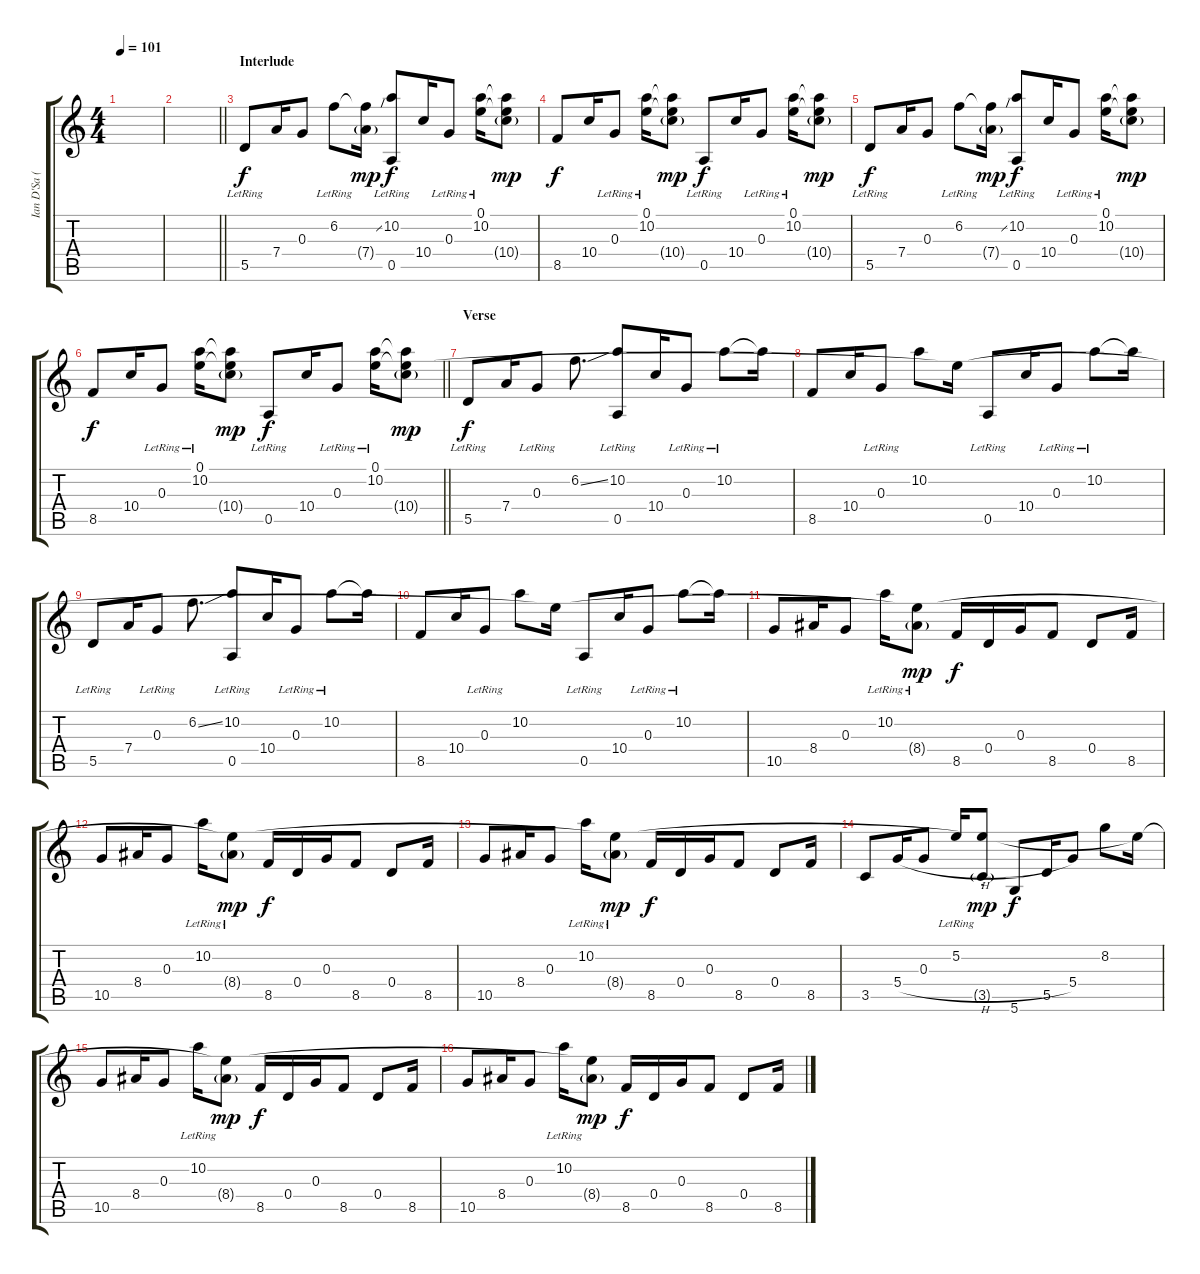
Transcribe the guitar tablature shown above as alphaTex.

\track ("Ian D'Sa (2)" "Ian D'Sa (") {instrument acousticguitarsteel}
\staff {score tabs}
\tuning (E4 B3 G3 D3 A2 D2) {hide}
\ts (4 4)
\tempo 101
\clef g2
\ks c
|
\barLineRight lightlight
|
\section ("" "Interlude")
5.5{lr}.8 7.4.16 0.3.8 6.2{lr}.8 (6.2{ss t} 7.4{g}).16{dy mp} (10.2 0.5{lr}).8{dy f} 10.4.16 0.3{lr}.8 (0.1{lr} 10.2{lr}).16 (0.1{t} 10.2{t} 10.4{g}).8{dy mp} |
8.5.8{dy f} 10.4.16 0.3{lr}.8 (0.1{lr} 10.2{lr}).16 (0.1{t} 10.2{t} 10.4{g}).8{dy mp} 0.5{lr}.8{dy f} 10.4.16 0.3{lr}.8 (0.1{lr} 10.2{lr}).16 (0.1{t} 10.2{t} 10.4{g}).8{dy mp} |
5.5{lr}.8{dy f} 7.4.16 0.3.8 6.2{lr}.8 (6.2{ss t} 7.4{g}).16{dy mp} (10.2 0.5{lr}).8{dy f} 10.4.16 0.3{lr}.8 (0.1{lr} 10.2{lr}).16 (0.1{t} 10.2{t} 10.4{g}).8{dy mp} |
\barLineRight lightlight
8.5.8{dy f} 10.4.16 0.3{lr}.8 (0.1{lr} 10.2{lr}).16 (0.1{t} 10.2{t} 10.4{g}).8{dy mp} 0.5{lr}.8{dy f} 10.4.16 0.3{lr}.8 (0.1{lr} 10.2{lr}).16 (0.1{t} 10.2{t} 10.4{g}).8{dy mp} |
\section ("" "Verse")
5.5{lr}.8{dy f} 7.4.16 0.3{lr}.8 6.2{ss}.8{d} (10.2 0.5{lr}).8 10.4.16 0.3{lr}.8 10.2{lr}.8 10.2{t}.16 |
8.5.8 10.4.16 0.3{lr}.8 10.2.8 0.1{t}.16 0.5{lr}.8 10.4.16 0.3{lr}.8 10.2{lr}.8 10.2{t}.16 |
5.5{lr}.8 7.4.16 0.3{lr}.8 6.2{ss}.8{d} (10.2 0.5{lr}).8 10.4.16 0.3{lr}.8 10.2{lr}.8 10.2{t}.16 |
8.5.8 10.4.16 0.3{lr}.8 10.2.8 0.1{t}.16 0.5{lr}.8 10.4.16 0.3{lr}.8 10.2{lr}.8 10.2{t}.16 |
10.5.8 8.4.16 0.3.8 10.2{lr}.16 (0.1{t} 8.4{g lr}).8{dy mp} 8.5.16{dy f} 0.4.16 0.3.16 8.5.8 0.4.8 8.5.16 |
10.5.8 8.4.16 0.3.8 10.2{lr}.16 (0.1{t} 8.4{g lr}).8{dy mp} 8.5.16{dy f} 0.4.16 0.3.16 8.5.8 0.4.8 8.5.16 |
10.5.8 8.4.16 0.3.8 10.2{lr}.16 (0.1{t} 8.4{g lr}).8{dy mp} 8.5.16{dy f} 0.4.16 0.3.16 8.5.8 0.4.8 8.5.16 |
3.5.8 5.4{h}.16 0.3.8 5.2{lr}.16 (0.1{t} 3.5{g st lr}).8{dy mp} 5.6.8{dy f} 5.5.16 5.4.8 8.2.8 0.1{t}.16 |
10.5.8 8.4.16 0.3.8 10.2{lr}.16 (0.1{t} 8.4{g lr}).8{dy mp} 8.5.16{dy f} 0.4.16 0.3.16 8.5.8 0.4.8 8.5.16 |
10.5.8 8.4.16 0.3.8 10.2{lr}.16 (0.1{t} 8.4{g lr}).8{dy mp} 8.5.16{dy f} 0.4.16 0.3.16 8.5.8 0.4.8 8.5.16
